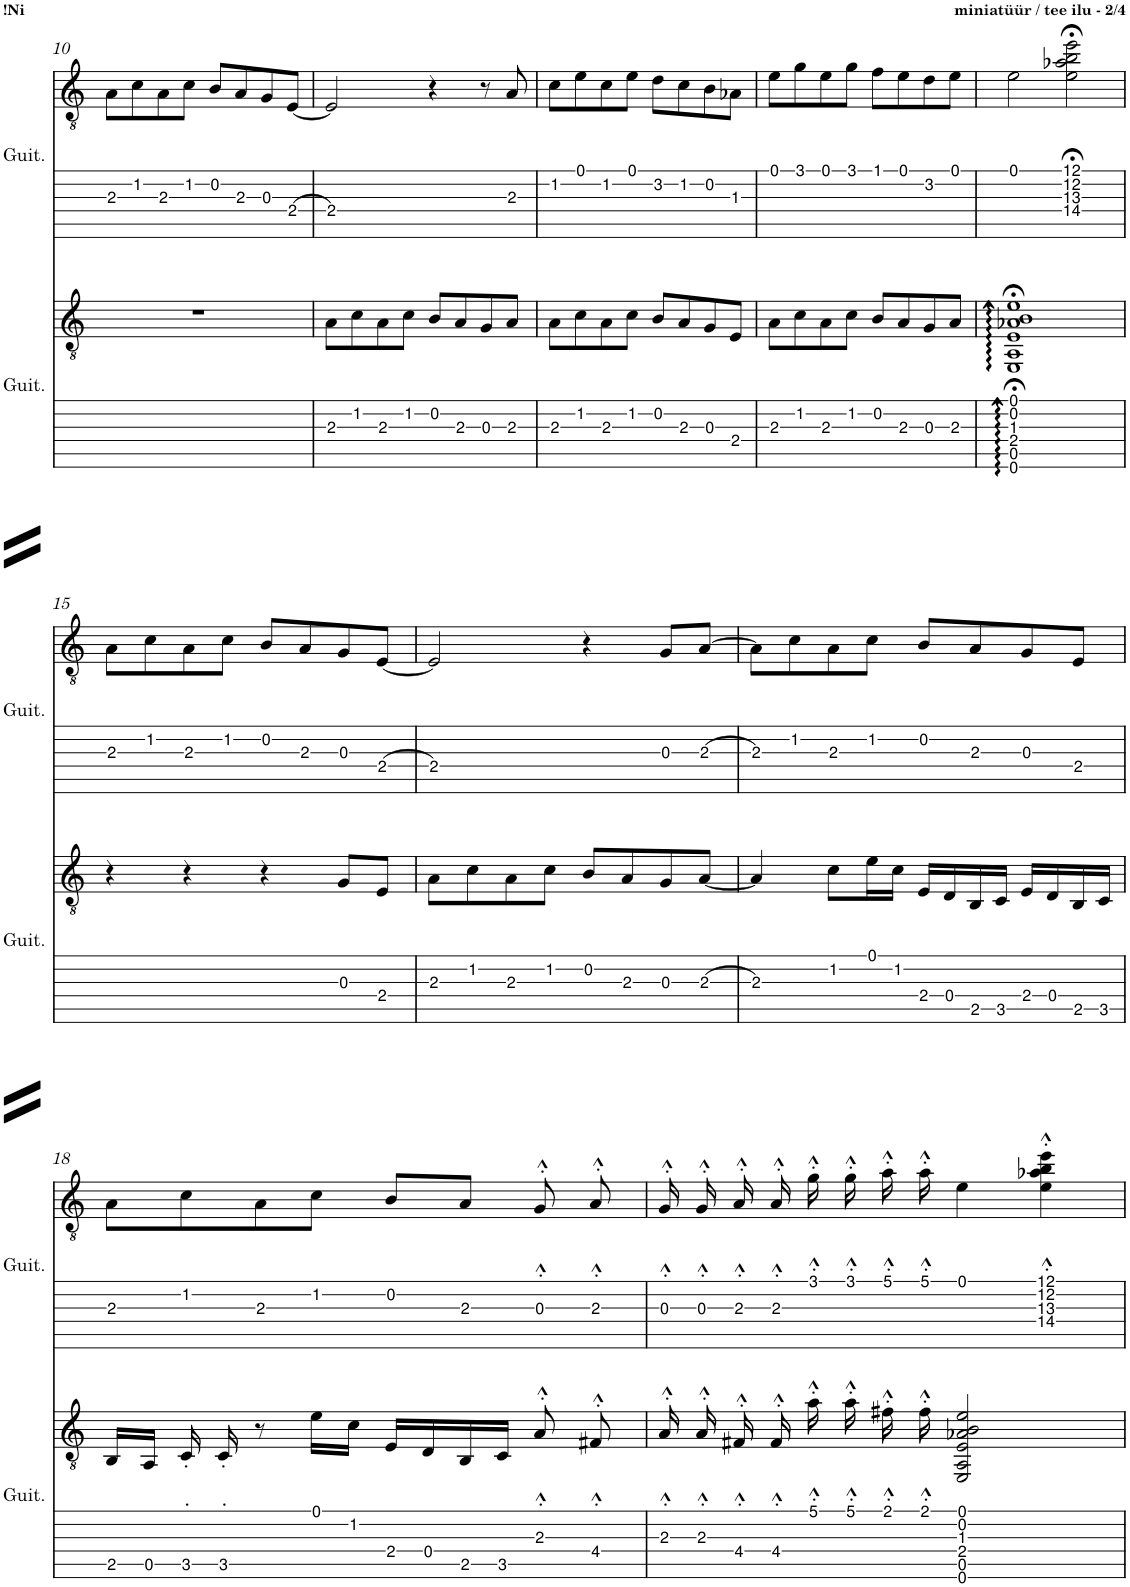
**kern	**kern	**kern	**kern
*part2	*part2	*part1	*part1
*staff4	*staff3	*staff2	*staff1
*I"Guit.	*	*I"Guit.	*
*I'Guit.	*	*I'Guit.	*
!!LO:PB:g=z
*	*clefGv2	*	*clefGv2
*k[]	*k[]	*k[]	*k[]
*M4/4	*M4/4	*M4/4	*M4/4
=10	=10	=10	=10
1r	1r	8AL	8A\L
.	.	8cJ	8c\
.	.	8AL	8A\
.	.	8cJ	8c\J
.	.	8BL	8B/L
.	.	8AJ	8A/
.	.	8GL	8G/
.	.	[8EJ	[8E/J
=11	=11	=11	=11
8AL	8A\L	2E]	2E/]
8cJ	8c\	.	.
8AL	8A\	.	.
8cJ	8c\J	.	.
8BL	8B/L	4r	4r
8AJ	8A/	.	.
8GL	8G/	8r	8r
8AJ	8A/J	8A	8A/
=12	=12	=12	=12
8AL	8A\L	8cL	8c\L
8cJ	8c\	8eJ	8e\
8AL	8A\	8cL	8c\
8cJ	8c\J	8eJ	8e\J
8BL	8B/L	8dL	8d\L
8AJ	8A/	8cJ	8c\
8GL	8G/	8BL	8B\
8EJ	8E/J	8A-J	8A-X\J
=13	=13	=13	=13
8AL	8A\L	8eL	8e\L
8cJ	8c\	8gJ	8g\
8AL	8A\	8eL	8e\
8cJ	8c\J	8gJ	8g\J
8BL	8B/L	8fL	8f\L
8AJ	8A/	8eJ	8e\
8GL	8G/	8dL	8d\
8AJ	8A/J	8eJ	8e\J
=14	=14	=14	=14
1EE;< 1AA;< 1E;< 1A-X;< 1B;< 1e;<	1EE;< 1AA;< 1E;< 1A-X;< 1B;< 1e;<	2e	2e\
.	.	2e;< 2a-X;< 2b;< 2ee;<	2e\;< 2a-X\;< 2b\;< 2ee\;<
!!LO:LB:g=z
=15	=15	=15	=15
4r	4r	8AL	8A\L
.	.	8cJ	8c\
4r	4r	8AL	8A\
.	.	8cJ	8c\J
4r	4r	8BL	8B/L
.	.	8AJ	8A/
8GL	8G/L	8GL	8G/
8EJ	8E/J	[8EJ	[8E/J
=16	=16	=16	=16
8AL	8A\L	2E]	2E/]
8cJ	8c\	.	.
8AL	8A\	.	.
8cJ	8c\J	.	.
8BL	8B/L	4r	4r
8AJ	8A/	.	.
8GL	8G/	8GL	8G/L
[8AJ	[8A/J	[8AJ	[8A/J
=17	=17	=17	=17
4A]	4A/]	8AL]	8A\L]
.	.	8cJ	8c\
8cL	8c\L	8AL	8A\
16eL	16e\L	8cJ	8c\J
16cJJ	16c\JJ	.	.
16ELL	16E/LL	8BL	8B/L
16DJ	16D/	.	.
16BBL	16BB/	8AJ	8A/
16CJJ	16C/JJ	.	.
16ELL	16E/LL	8GL	8G/
16DJ	16D/	.	.
16BBL	16BB/	8EJ	8E/J
16CJJ	16C/JJ	.	.
!!LO:LB:g=z
=18	=18	=18	=18
16BBLL	16BB/LL	8AL	8A\L
16AAJ	16AA/JJ	.	.
16C'L	16C'/	8cJ	8c\
16C'JJ	16C'/	.	.
8r	8r	8AL	8A\
16eLL	16e\LL	8cJ	8c\J
16cJJ	16c\JJ	.	.
16ELL	16E/LL	8BL	8B/L
16DJ	16D/	.	.
16BBL	16BB/	8AJ	8A/J
16CJJ	16C/JJ	.	.
8A^^'L	8A^^'/	8G^^'L	8G^^'/
8F#^^'J	8F#X^^'/	8A^^'J	8A^^'/
=19	=19	=19	=19
16A^^'LL	16A^^'/	16G^^'LL	16G^^'/
16A^^'J	16A^^'/	16G^^'J	16G^^'/
16F#X^^'L	16F#X^^'/	16A^^'L	16A^^'/
16F#X^^'JJ	16F#^^'/	16A^^'JJ	16A^^'/
16a^^'LL	16a^^'\	16g^^'LL	16g^^'\
16a^^'J	16a^^'\	16g^^'J	16g^^'\
16f#X^^'L	16f#X^^'\	16a^^'L	16a^^'\
16f#^^'JJ	16f#^^'\	16a^^'JJ	16a^^'\
2EE 2AA 2E 2A-X 2B 2e	2EE/ 2AA/ 2E/ 2A-X/ 2B/ 2e/	4e	4e\
.	.	4e^^' 4a-X^^' 4b^^' 4ee^^'	4e\^^' 4a-X\^^' 4b\^^' 4ee\^^'
=	=	=	=
*-	*-	*-	*-
